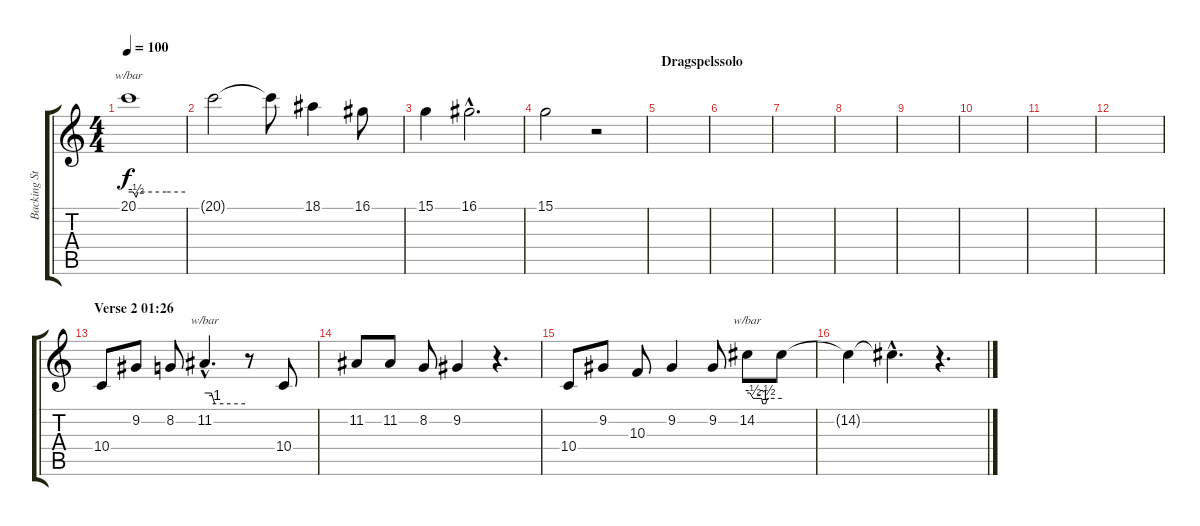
\track ("Backing Strings/Vocals" "Backing St") {instrument synthstrings2}
\staff {score tabs}
\tuning (E4 B3 G3 D3 A2 E2) {hide}
\ts (4 4)
\tempo 100
\clef g2
\ks c
20.1.1{tbe (custom default 0 0 5 0 8 -2 10 0 40 0 60 0) dy f} |
20.1{t}.2 20.1{t}.8 18.1.4 16.1.8 |
15.1.4 16.1{hac}.2{d} |
15.1.2 r.2 |
\section ("" "Dragspelssolo")
|
|
|
|
|
|
|
|
\section ("" "Verse 2 01:26")
10.4.8{volume 13 instrument acousticguitarnylon} 9.2.8 8.2.8 11.2{hac}.4{d tbe (custom default 0 0 10 0 15 -4 60 -4)} r.8 10.4.8 |
11.2.8 11.2.8 8.2.8 9.2.4 r.4{d} |
10.4.8 9.2.8 10.3.8 9.2.4 9.2.8 14.2.8{tbe (custom default 0 0 5 0 10 -2 15 -2 25 -2 27 -4 32 -4 35 -2 38 -2 60 -2)} 14.2{t}.8 |
14.2{t}.4 14.2{hac t}.4{d} r.4{d}
